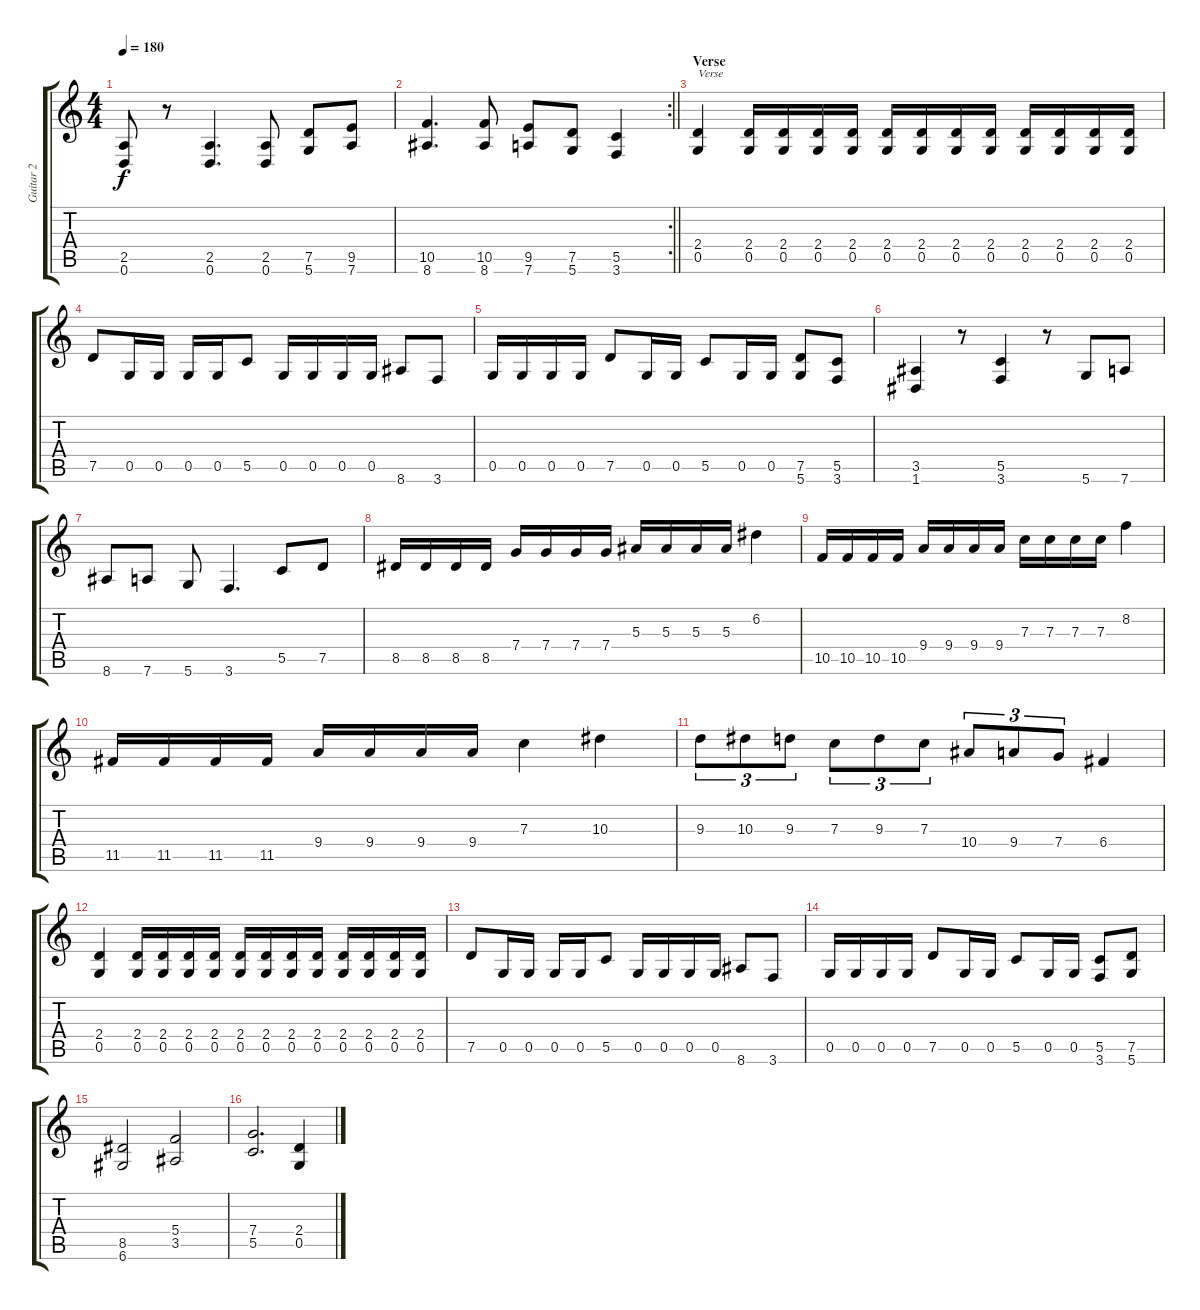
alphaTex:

\track ("Guitar 2" "Guitar 2") {instrument distortionguitar}
\staff {score tabs}
\tuning (D4 A3 F3 C3 G2 D2) {hide}
\ts (4 4)
\tempo 180
\clef g2
\ks c
(2.5 0.6).8{dy f} r.8 (2.5 0.6).4{d} (2.5 0.6).8 (7.5 5.6).8 (9.5 7.6).8 |
\rc 2
\barLineRight lightlight
(10.5 8.6).4{d} (10.5 8.6).8 (9.5 7.6).8 (7.5 5.6).8 (5.5 3.6).4 |
\section ("" "Verse")
(2.4 0.5).4{txt "Verse"} (2.4 0.5).16 (2.4 0.5).16 (2.4 0.5).16 (2.4 0.5).16 (2.4 0.5).16 (2.4 0.5).16 (2.4 0.5).16 (2.4 0.5).16 (2.4 0.5).16 (2.4 0.5).16 (2.4 0.5).16 (2.4 0.5).16 |
7.5.8 0.5.16 0.5.16 0.5.16 0.5.16 5.5.8 0.5.16 0.5.16 0.5.16 0.5.16 8.6.8 3.6.8 |
0.5.16 0.5.16 0.5.16 0.5.16 7.5.8 0.5.16 0.5.16 5.5.8 0.5.16 0.5.16 (7.5 5.6).8 (5.5 3.6).8 |
(3.5 1.6).4 r.8 (5.5 3.6).4 r.8 5.6.8 7.6.8 |
8.6.8 7.6.8 5.6.8 3.6.4{d} 5.5.8 7.5.8 |
8.5.16 8.5.16 8.5.16 8.5.16 7.4.16 7.4.16 7.4.16 7.4.16 5.3.16 5.3.16 5.3.16 5.3.16 6.2.4 |
10.5.16 10.5.16 10.5.16 10.5.16 9.4.16 9.4.16 9.4.16 9.4.16 7.3.16 7.3.16 7.3.16 7.3.16 8.2.4 |
11.5.16 11.5.16 11.5.16 11.5.16 9.4.16 9.4.16 9.4.16 9.4.16 7.3.4 10.3.4 |
9.3.8{tu (3 2)} 10.3.8{tu (3 2)} 9.3.8{tu (3 2)} 7.3.8{tu (3 2)} 9.3.8{tu (3 2)} 7.3.8{tu (3 2)} 10.4.8{tu (3 2)} 9.4.8{tu (3 2)} 7.4.8{tu (3 2)} 6.4.4 |
(2.4 0.5).4 (2.4 0.5).16 (2.4 0.5).16 (2.4 0.5).16 (2.4 0.5).16 (2.4 0.5).16 (2.4 0.5).16 (2.4 0.5).16 (2.4 0.5).16 (2.4 0.5).16 (2.4 0.5).16 (2.4 0.5).16 (2.4 0.5).16 |
7.5.8 0.5.16 0.5.16 0.5.16 0.5.16 5.5.8 0.5.16 0.5.16 0.5.16 0.5.16 8.6.8 3.6.8 |
0.5.16 0.5.16 0.5.16 0.5.16 7.5.8 0.5.16 0.5.16 5.5.8 0.5.16 0.5.16 (5.5 3.6).8 (7.5 5.6).8 |
(8.5 6.6).2 (5.4 3.5).2 |
(7.4 5.5).2{d} (2.4 0.5).4
